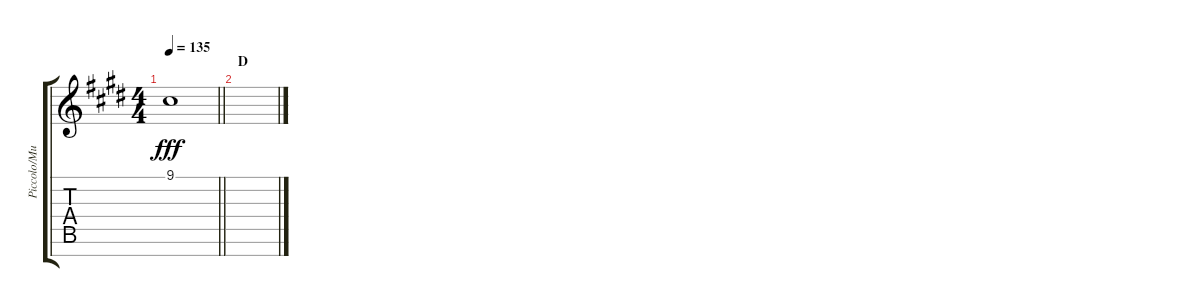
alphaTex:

\track ("Piccolo/Musical Box" "Piccolo/Mu") {instrument piccolo}
\staff {score tabs}
\tuning (E4 B3 G3 D3 A2 E2 B1) {hide}
\ts (4 4)
\tempo 135
\clef g2
\barLineRight lightlight
\ks e
9.1.1{dy fff} |
\section ("" "D")
